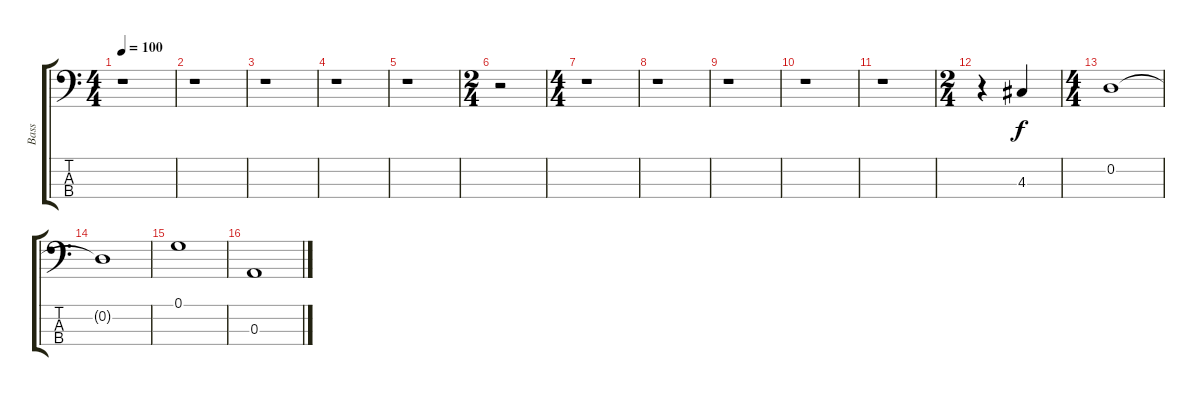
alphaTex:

\track ("Bass" "Bass") {instrument electricbassfinger}
\staff {score tabs}
\tuning (G2 D2 A1 E1) {hide}
\ts (4 4)
\tempo 100
\clef f4
\ks c
r.1{dy f instrument electricbassfinger} |
r.1 |
r.1 |
r.1 |
r.1 |
\ts (2 4)
r.2 |
\ts (4 4)
r.1 |
r.1 |
r.1 |
r.1 |
r.1 |
\ts (2 4)
r.4 4.3.4 |
\ts (4 4)
0.2.1 |
0.2{t}.1 |
0.1.1 |
0.3.1
